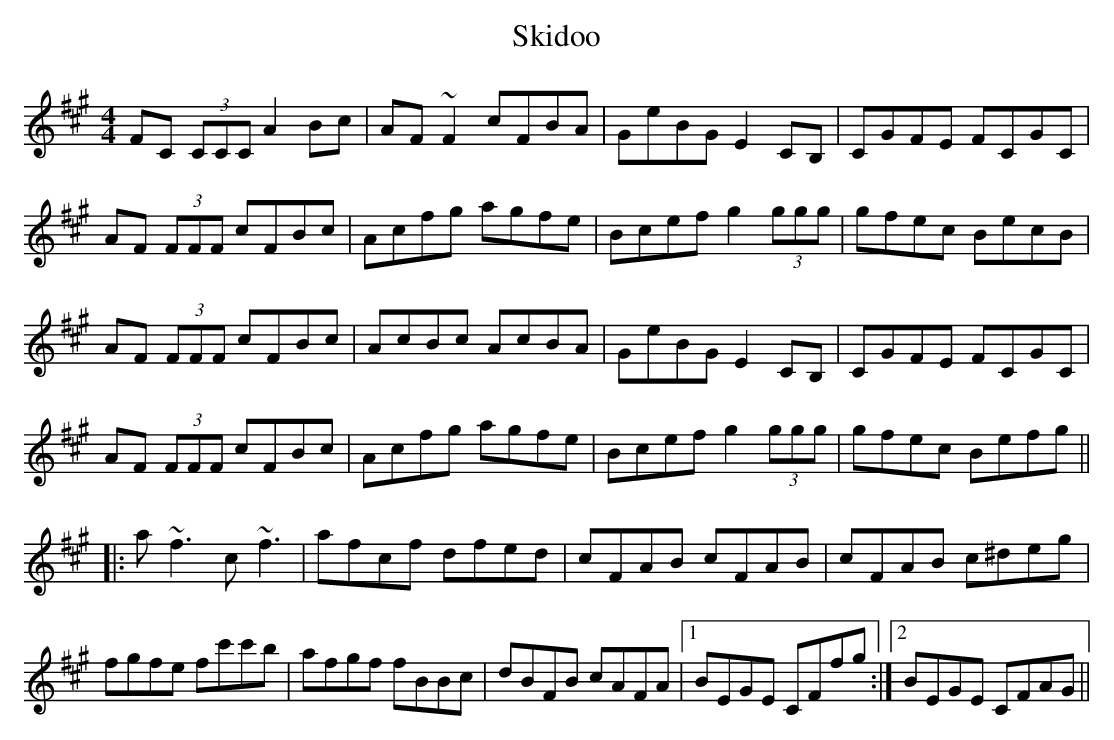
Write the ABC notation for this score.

X:1
T: Skidoo
M: 4/4
L: 1/8
K: Amaj
FC (3CCC A2 Bc|AF ~F2 cFBA|GeBG E2 CB,|CGFE FCGC|
AF (3FFF cFBc|Acfg agfe|Bcef g2 (3ggg|gfec BecB|
AF (3FFF cFBc|AcBc AcBA|GeBG E2 CB,|CGFE FCGC|
AF (3FFF cFBc|Acfg agfe|Bcef g2 (3ggg|gfec Befg||
|:a~f3 c~f3|afcf dfed|cFAB cFAB|cFAB c^deg|
fgfe fc'c'b|afgf fBBc|dBFB cAFA|1 BEGE CFfg:|2 BEGE CFAG||
